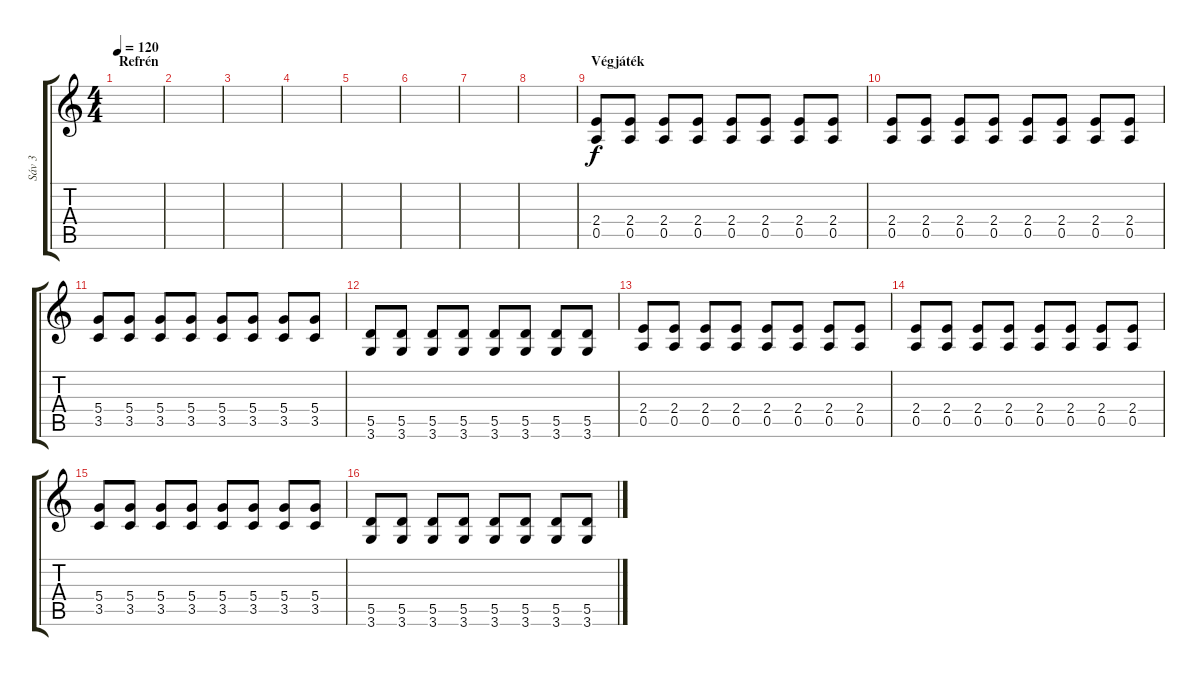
\track ("Sáv 3" "Sáv 3") {instrument overdrivenguitar}
\staff {score tabs}
\tuning (E4 B3 G3 D3 A2 E2) {hide}
\ts (4 4)
\section ("" "Refrén")
\tempo 120
\clef g2
\ks c
|
|
|
|
|
|
|
|
\section ("" "Végjáték")
(2.4 0.5).8{volume 12} (2.4 0.5).8 (2.4 0.5).8 (2.4 0.5).8 (2.4 0.5).8 (2.4 0.5).8 (2.4 0.5).8 (2.4 0.5).8 |
(2.4 0.5).8{volume 10} (2.4 0.5).8 (2.4 0.5).8 (2.4 0.5).8 (2.4 0.5).8 (2.4 0.5).8 (2.4 0.5).8 (2.4 0.5).8 |
(5.4 3.5).8{volume 8} (5.4 3.5).8 (5.4 3.5).8 (5.4 3.5).8 (5.4 3.5).8 (5.4 3.5).8 (5.4 3.5).8 (5.4 3.5).8 |
(5.5 3.6).8{volume 6} (5.5 3.6).8 (5.5 3.6).8 (5.5 3.6).8 (5.5 3.6).8 (5.5 3.6).8 (5.5 3.6).8 (5.5 3.6).8 |
(2.4 0.5).8{volume 4} (2.4 0.5).8 (2.4 0.5).8 (2.4 0.5).8 (2.4 0.5).8 (2.4 0.5).8 (2.4 0.5).8 (2.4 0.5).8 |
(2.4 0.5).8{volume 2} (2.4 0.5).8 (2.4 0.5).8 (2.4 0.5).8 (2.4 0.5).8 (2.4 0.5).8 (2.4 0.5).8 (2.4 0.5).8 |
(5.4 3.5).8{volume 0} (5.4 3.5).8 (5.4 3.5).8 (5.4 3.5).8 (5.4 3.5).8 (5.4 3.5).8 (5.4 3.5).8 (5.4 3.5).8 |
(5.5 3.6).8 (5.5 3.6).8 (5.5 3.6).8 (5.5 3.6).8 (5.5 3.6).8 (5.5 3.6).8 (5.5 3.6).8 (5.5 3.6).8
